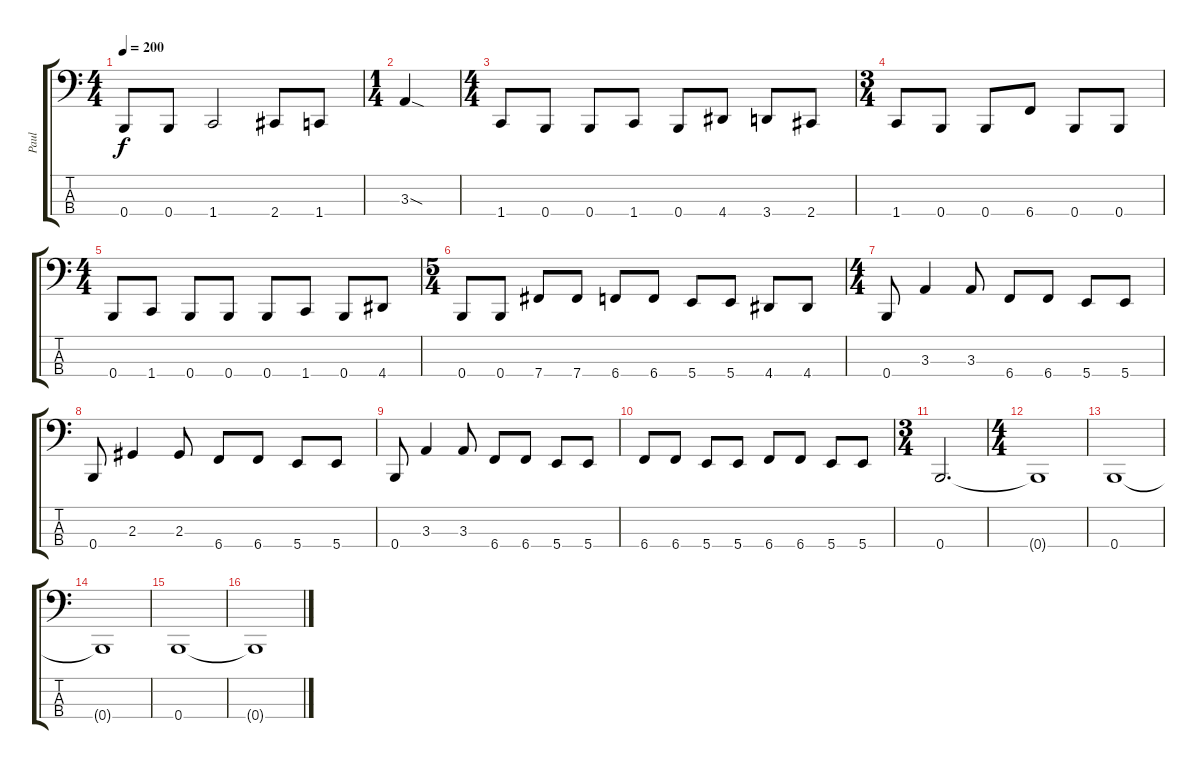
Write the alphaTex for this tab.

\track ("Paul" "Paul") {instrument electricbasspick}
\staff {score tabs}
\tuning (E2 B1 Gb1 B0) {hide}
\ts (4 4)
\tempo 200
\clef f4
\ks c
0.4.8{dy f} 0.4.8 1.4.2 2.4.8 1.4.8 |
\ts (1 4)
3.3{sod}.4 |
\ts (4 4)
1.4.8 0.4.8 0.4.8 1.4.8 0.4.8 4.4.8 3.4.8 2.4.8 |
\ts (3 4)
1.4.8 0.4.8 0.4.8 6.4.8 0.4.8 0.4.8 |
\ts (4 4)
0.4.8 1.4.8 0.4.8 0.4.8 0.4.8 1.4.8 0.4.8 4.4.8 |
\ts (5 4)
0.4.8 0.4.8 7.4.8 7.4.8 6.4.8 6.4.8 5.4.8 5.4.8 4.4.8 4.4.8 |
\ts (4 4)
0.4.8 3.3.4 3.3.8 6.4.8 6.4.8 5.4.8 5.4.8 |
0.4.8 2.3.4 2.3.8 6.4.8 6.4.8 5.4.8 5.4.8 |
0.4.8 3.3.4 3.3.8 6.4.8 6.4.8 5.4.8 5.4.8 |
6.4.8 6.4.8 5.4.8 5.4.8 6.4.8 6.4.8 5.4.8 5.4.8 |
\ts (3 4)
0.4.2{d} |
\ts (4 4)
0.4{t}.1 |
0.4.1 |
0.4{t}.1 |
0.4.1 |
0.4{t}.1
